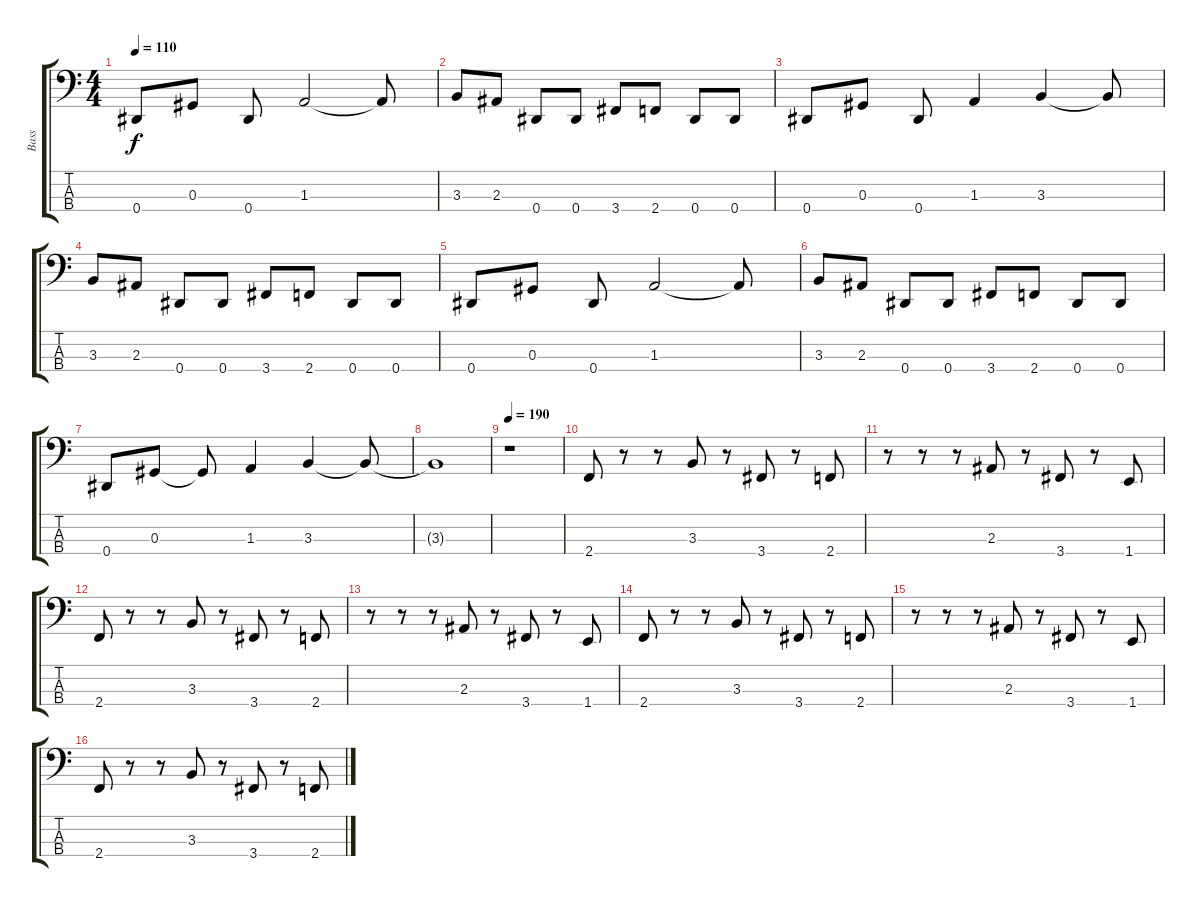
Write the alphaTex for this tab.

\track ("Bass" "Bass") {instrument electricbassfinger}
\staff {score tabs}
\tuning (Gb2 Db2 Ab1 Eb1) {hide}
\ts (4 4)
\tempo 110
\clef f4
\ks c
0.4.8{dy f} 0.3.8 0.4.8 1.3.2 1.3{t}.8 |
3.3.8 2.3.8 0.4.8 0.4.8 3.4.8 2.4.8 0.4.8 0.4.8 |
0.4.8 0.3.8 0.4.8 1.3.4 3.3.4 3.3{t}.8 |
3.3.8 2.3.8 0.4.8 0.4.8 3.4.8 2.4.8 0.4.8 0.4.8 |
0.4.8 0.3.8 0.4.8 1.3.2 1.3{t}.8 |
3.3.8 2.3.8 0.4.8 0.4.8 3.4.8 2.4.8 0.4.8 0.4.8 |
0.4.8 0.3.8 0.3{t}.8 1.3.4 3.3.4 3.3{t}.8 |
3.3{t}.1 |
\tempo 190
r.1 |
2.4.8 r.8 r.8 3.3.8 r.8 3.4.8 r.8 2.4.8 |
r.8 r.8 r.8 2.3.8 r.8 3.4.8 r.8 1.4.8 |
2.4.8 r.8 r.8 3.3.8 r.8 3.4.8 r.8 2.4.8 |
r.8 r.8 r.8 2.3.8 r.8 3.4.8 r.8 1.4.8 |
2.4.8 r.8 r.8 3.3.8 r.8 3.4.8 r.8 2.4.8 |
r.8 r.8 r.8 2.3.8 r.8 3.4.8 r.8 1.4.8 |
2.4.8 r.8 r.8 3.3.8 r.8 3.4.8 r.8 2.4.8
